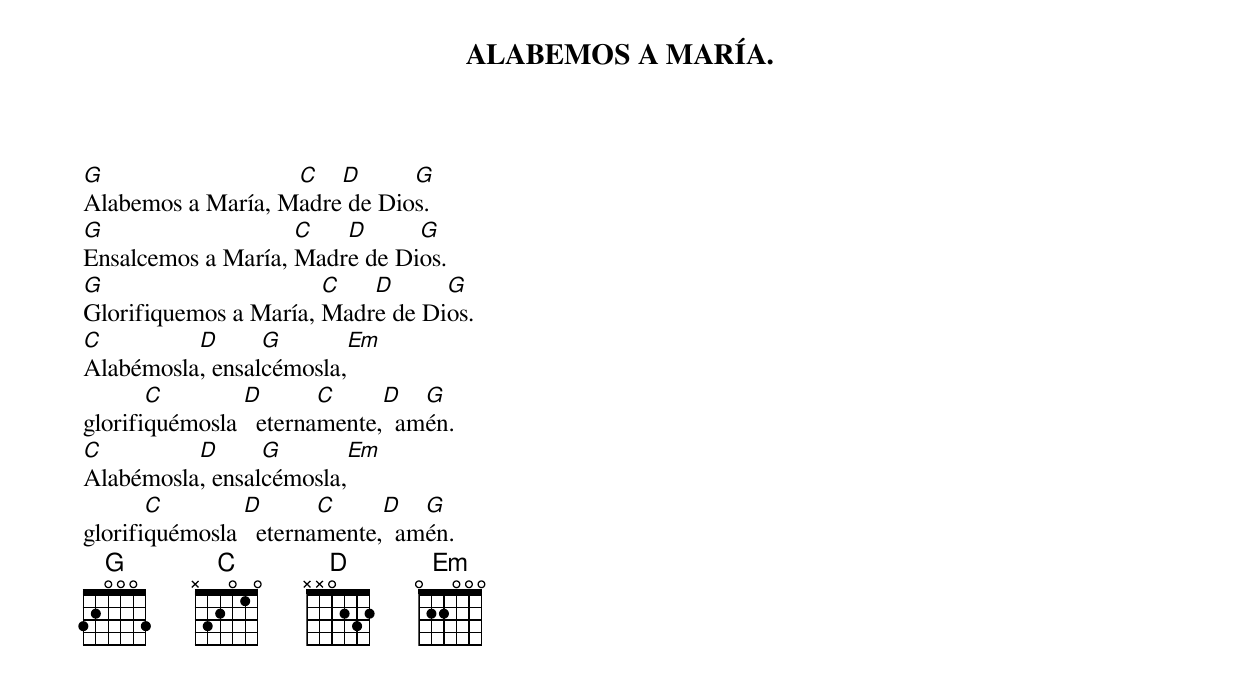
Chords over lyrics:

ALABEMOS A MARÍA.
G                  C   D      G
Alabemos a María, Madre de Dios.
G                   C   D      G
Ensalcemos a María, Madre de Dios.
G                      C   D      G
Glorifiquemos a María, Madre de Dios.
C         D      G       Em
Alabémosla, ensalcémosla,
       C        D       C     D   G
glorifiquémosla   eternamente,  amén.
C         D      G       Em
Alabémosla, ensalcémosla,
       C        D       C     D   G
glorifiquémosla   eternamente,  amén.
